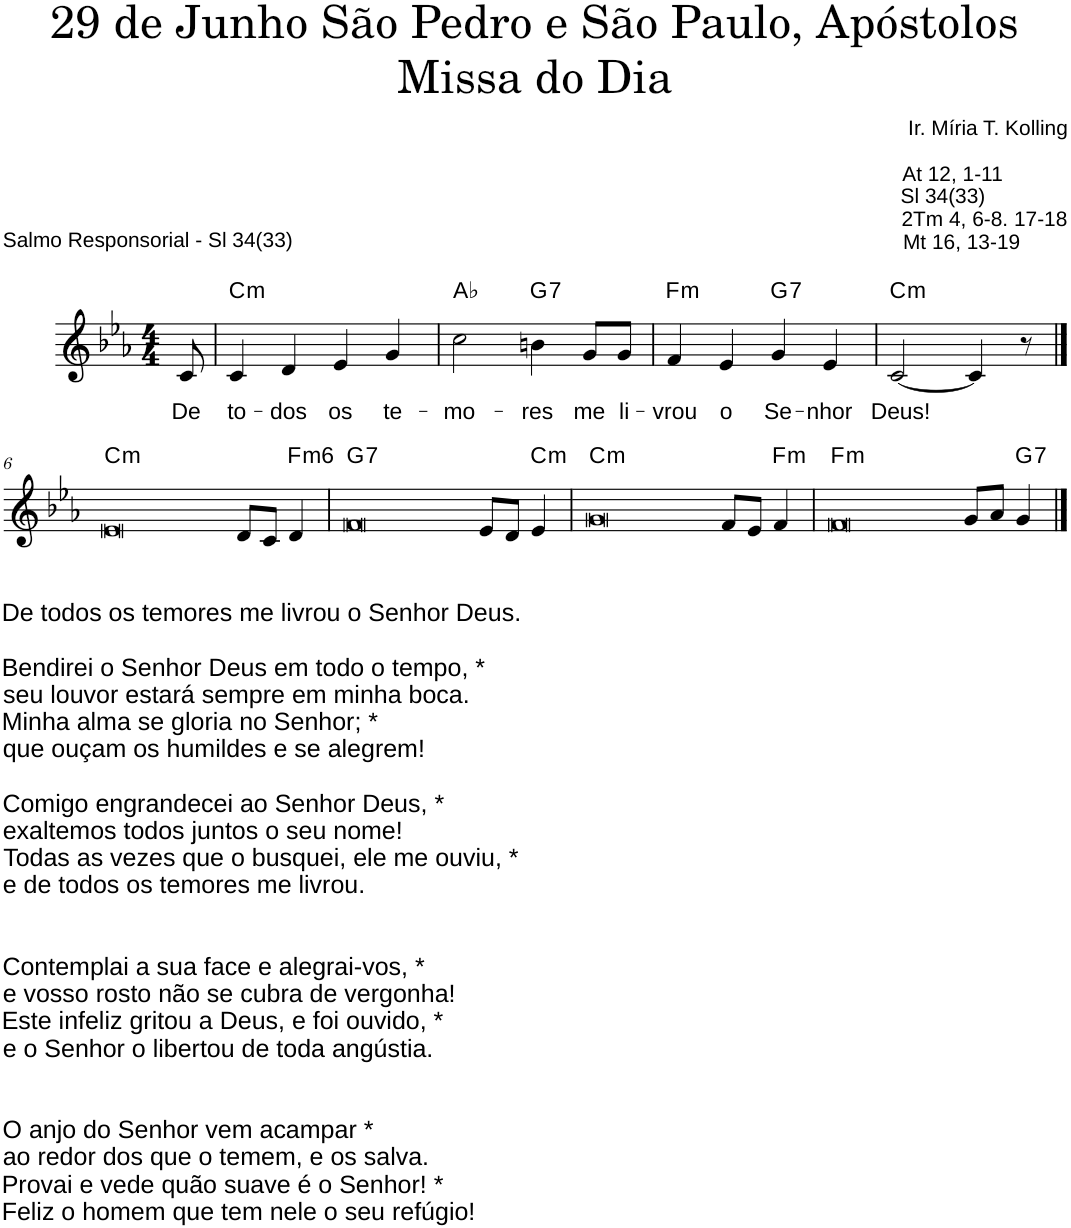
**kern	**text	**harte
*part1	*part1	*part1
*staff1	*staff1	*
*I"Voz	*	*
*I'Vo.	*	*
*clefG2	*	*
*k[b-e-a-]	*	*
*M4/4	*	*
=1	=1	=1
!	!LO:LY:b	!
8c/	De	.
=2	=2	=2
!	!LO:LY:b	!LO:H:kt=m
4c/	to-	C:min
!	!LO:LY:b	!
4d/	-dos	.
!	!LO:LY:b	!
4e-/	os	.
!	!LO:LY:b	!
4g/	te-	.
=3	=3	=3
!	!LO:LY:b	!
2cc\	-mo-	Ab:maj
!	!LO:LY:b	!LO:H:kt=7
4bn\	-res	G:7
!	!LO:LY:b	!
8g/L	me	.
!	!LO:LY:b	!
8g/J	li-	.
=4	=4	=4
!	!LO:LY:b	!LO:H:kt=m
4f/	-vrou	F:min
!	!LO:LY:b	!
4e-/	o	.
!	!LO:LY:b	!LO:H:kt=7
4g/	Se-	G:7
!	!LO:LY:b	!
4e-/	-nhor	.
=5	=5	=5
!	!LO:LY:b	!LO:H:kt=m
[2c/	Deus!	C:min
4c/]	.	.
8r	.	.
!!LO:LB:g=z
==6	==6	==6
!LO:TX:b:t=De todos os temores me livrou o Senhor Deus.	!	!
!LO:TX:b:t=Bendirei o Senhor Deus em todo o tempo, *	!	!
!LO:TX:b:t=seu louvor estará sempre em minha boca.	!	!
!LO:TX:b:t=Minha alma se gloria no Senhor; *	!	!
!LO:TX:b:t=que ouçam os humildes e se alegrem!	!	!
!LO:TX:b:t=Comigo engrandecei ao Senhor Deus, *	!	!
!LO:TX:b:t=exaltemos todos juntos o seu nome!	!	!
!LO:TX:b:t=Todas as vezes que o busquei, ele me ouviu, *	!	!
!LO:TX:b:t=e de todos os temores me livrou.	!	!
!LO:TX:b:t=Contemplai a sua face e alegrai-vos, *	!	!
!LO:TX:b:t=e vosso rosto não se cubra de vergonha!	!	!
!LO:TX:b:t=Este infeliz gritou a Deus, e foi ouvido, *	!	!
!LO:TX:b:t=e o Senhor o libertou de toda angústia.	!	!
!LO:TX:b:t=O anjo do Senhor vem acampar *	!	!
!LO:TX:b:t=ao redor dos que o temem, e os salva.	!	!
!LO:TX:b:t=Provai e vede quão suave é o Senhor! *	!	!
!LO:TX:b:t=Feliz o homem que tem nele o seu refúgio!	!	!LO:H:kt=m
[1e-	.	C:min
1ryy	.	.
8d/L	.	.
8c/J	.	.
!	!	!LO:H:kt=m6
4d/	.	F:min6
=7	=7	=7
!	!	!LO:H:kt=7
[1f	.	G:7
1e-]	.	.
8e-/L	.	.
8d/J	.	.
!	!	!LO:H:kt=m
4e-/	.	C:min
=8	=8	=8
!	!	!LO:H:kt=m
[1g	.	C:min
1f]	.	.
8f/L	.	.
8e-/J	.	.
!	!	!LO:H:kt=m
4f/	.	F:min
=9	=9	=9
!	!	!LO:H:kt=m
[1f	.	F:min
1g]	.	.
8g/L	.	.
8a-/J	.	.
!	!	!LO:H:kt=7
4g/	.	G:7
==10	==10	==10
1f]	.	.
=	=	=
*-	*-	*-
